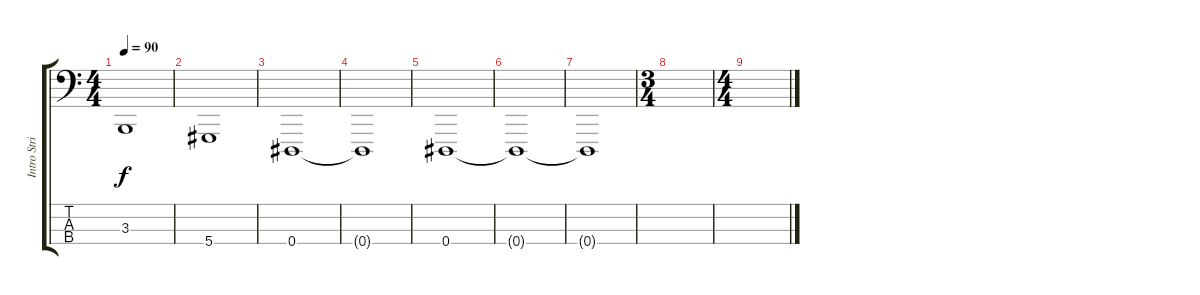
\track ("Intro Strings 2" "Intro Stri") {instrument stringensemble1}
\staff {score tabs}
\tuning (Gb2 Db2 Ab1 Eb1) {hide}
\ts (4 4)
\tempo 90
\clef f4
\ks c
3.3.1{dy f} |
5.4.1 |
0.4.1 |
0.4{t}.1 |
0.4.1 |
0.4{t}.1 |
0.4{t}.1 |
\ts (3 4)
|
\ts (4 4)
